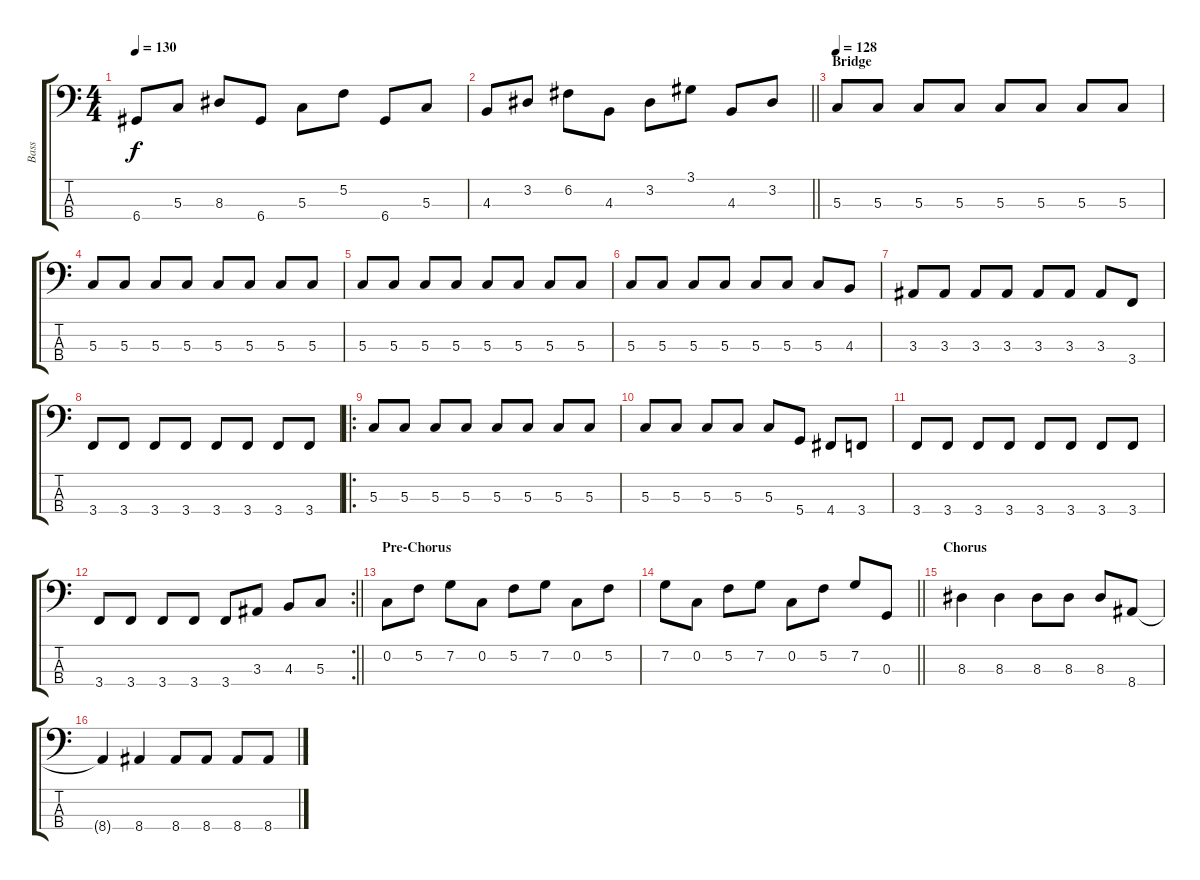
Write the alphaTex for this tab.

\track ("Bass" "Bass") {instrument electricbasspick}
\staff {score tabs}
\tuning (F2 C2 G1 D1) {hide}
\ts (4 4)
\tempo 130
\clef f4
\ks c
6.4.8{dy f} 5.3.8 8.3.8 6.4.8 5.3.8 5.2.8 6.4.8 5.3.8 |
\barLineRight lightlight
4.3.8 3.2.8 6.2.8 4.3.8 3.2.8 3.1.8 4.3.8 3.2.8 |
\section ("" "Bridge")
\tempo 128
5.3.8 5.3.8 5.3.8 5.3.8 5.3.8 5.3.8 5.3.8 5.3.8 |
5.3.8 5.3.8 5.3.8 5.3.8 5.3.8 5.3.8 5.3.8 5.3.8 |
5.3.8 5.3.8 5.3.8 5.3.8 5.3.8 5.3.8 5.3.8 5.3.8 |
5.3.8 5.3.8 5.3.8 5.3.8 5.3.8 5.3.8 5.3.8 4.3.8 |
3.3.8 3.3.8 3.3.8 3.3.8 3.3.8 3.3.8 3.3.8 3.4.8 |
3.4.8 3.4.8 3.4.8 3.4.8 3.4.8 3.4.8 3.4.8 3.4.8 |
\ro
5.3.8 5.3.8 5.3.8 5.3.8 5.3.8 5.3.8 5.3.8 5.3.8 |
5.3.8 5.3.8 5.3.8 5.3.8 5.3.8 5.4.8 4.4.8 3.4.8 |
3.4.8 3.4.8 3.4.8 3.4.8 3.4.8 3.4.8 3.4.8 3.4.8 |
\rc 2
\barLineRight lightlight
3.4.8 3.4.8 3.4.8 3.4.8 3.4.8 3.3.8 4.3.8 5.3.8 |
\section ("" "Pre-Chorus")
0.2.8 5.2.8 7.2.8 0.2.8 5.2.8 7.2.8 0.2.8 5.2.8 |
\barLineRight lightlight
7.2.8 0.2.8 5.2.8 7.2.8 0.2.8 5.2.8 7.2.8 0.3.8 |
\section ("" "Chorus")
8.3.4 8.3.4 8.3.8 8.3.8 8.3.8 8.4.8 |
8.4{t}.4 8.4.4 8.4.8 8.4.8 8.4.8 8.4.8
